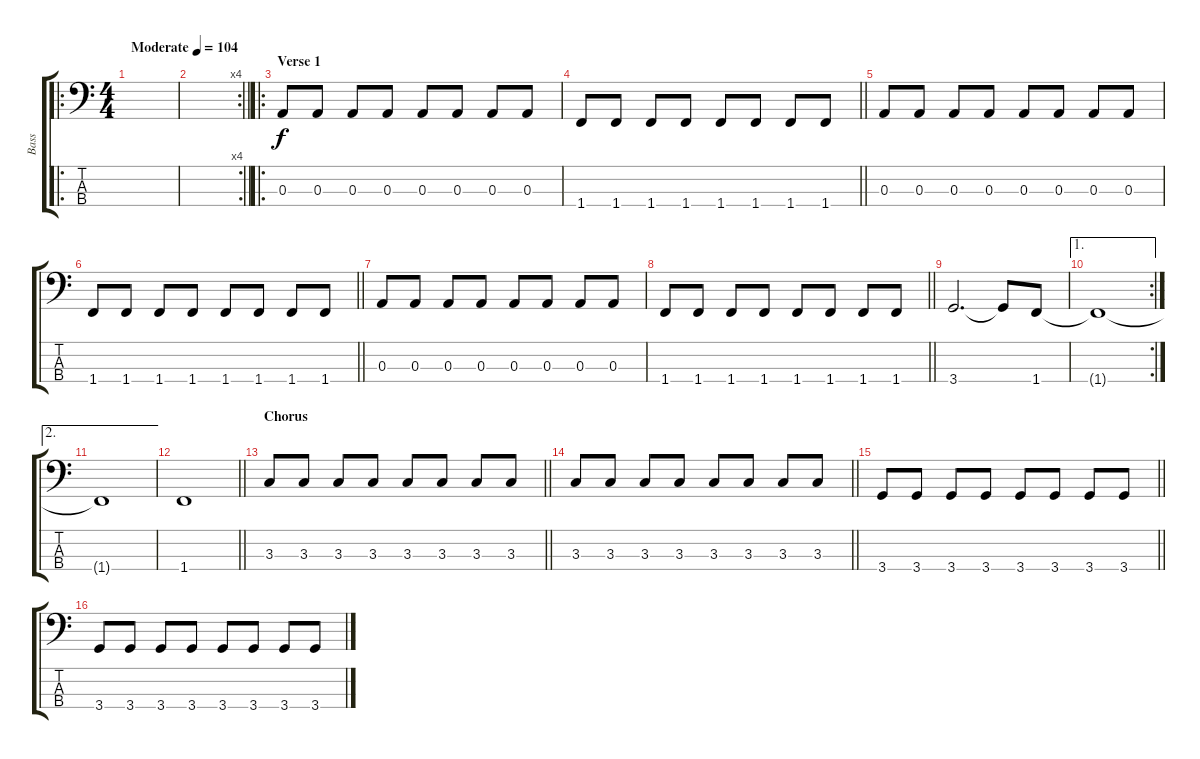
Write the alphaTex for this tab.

\track ("Bass" "Bass") {instrument electricbassfinger}
\staff {score tabs}
\tuning (G2 D2 A1 E1) {hide}
\ro
\ts (4 4)
\tempo (104 "Moderate")
\clef f4
\ks c
|
\rc 4
\barLineRight lightlight
|
\ro
\section ("" "Verse 1")
0.3.8 0.3.8 0.3.8 0.3.8 0.3.8 0.3.8 0.3.8 0.3.8 |
\barLineRight lightlight
1.4.8 1.4.8 1.4.8 1.4.8 1.4.8 1.4.8 1.4.8 1.4.8 |
0.3.8 0.3.8 0.3.8 0.3.8 0.3.8 0.3.8 0.3.8 0.3.8 |
\barLineRight lightlight
1.4.8 1.4.8 1.4.8 1.4.8 1.4.8 1.4.8 1.4.8 1.4.8 |
0.3.8 0.3.8 0.3.8 0.3.8 0.3.8 0.3.8 0.3.8 0.3.8 |
\barLineRight lightlight
1.4.8 1.4.8 1.4.8 1.4.8 1.4.8 1.4.8 1.4.8 1.4.8 |
3.4.2{d} 3.4{t}.8 1.4.8 |
\ae 1
\rc 2
1.4{t}.1 |
\ae 2
1.4{t}.1 |
\barLineRight lightlight
1.4.1 |
\section ("" "Chorus")
\barLineRight lightlight
3.3.8 3.3.8 3.3.8 3.3.8 3.3.8 3.3.8 3.3.8 3.3.8 |
\barLineRight lightlight
3.3.8 3.3.8 3.3.8 3.3.8 3.3.8 3.3.8 3.3.8 3.3.8 |
\barLineRight lightlight
3.4.8 3.4.8 3.4.8 3.4.8 3.4.8 3.4.8 3.4.8 3.4.8 |
3.4.8 3.4.8 3.4.8 3.4.8 3.4.8 3.4.8 3.4.8 3.4.8
